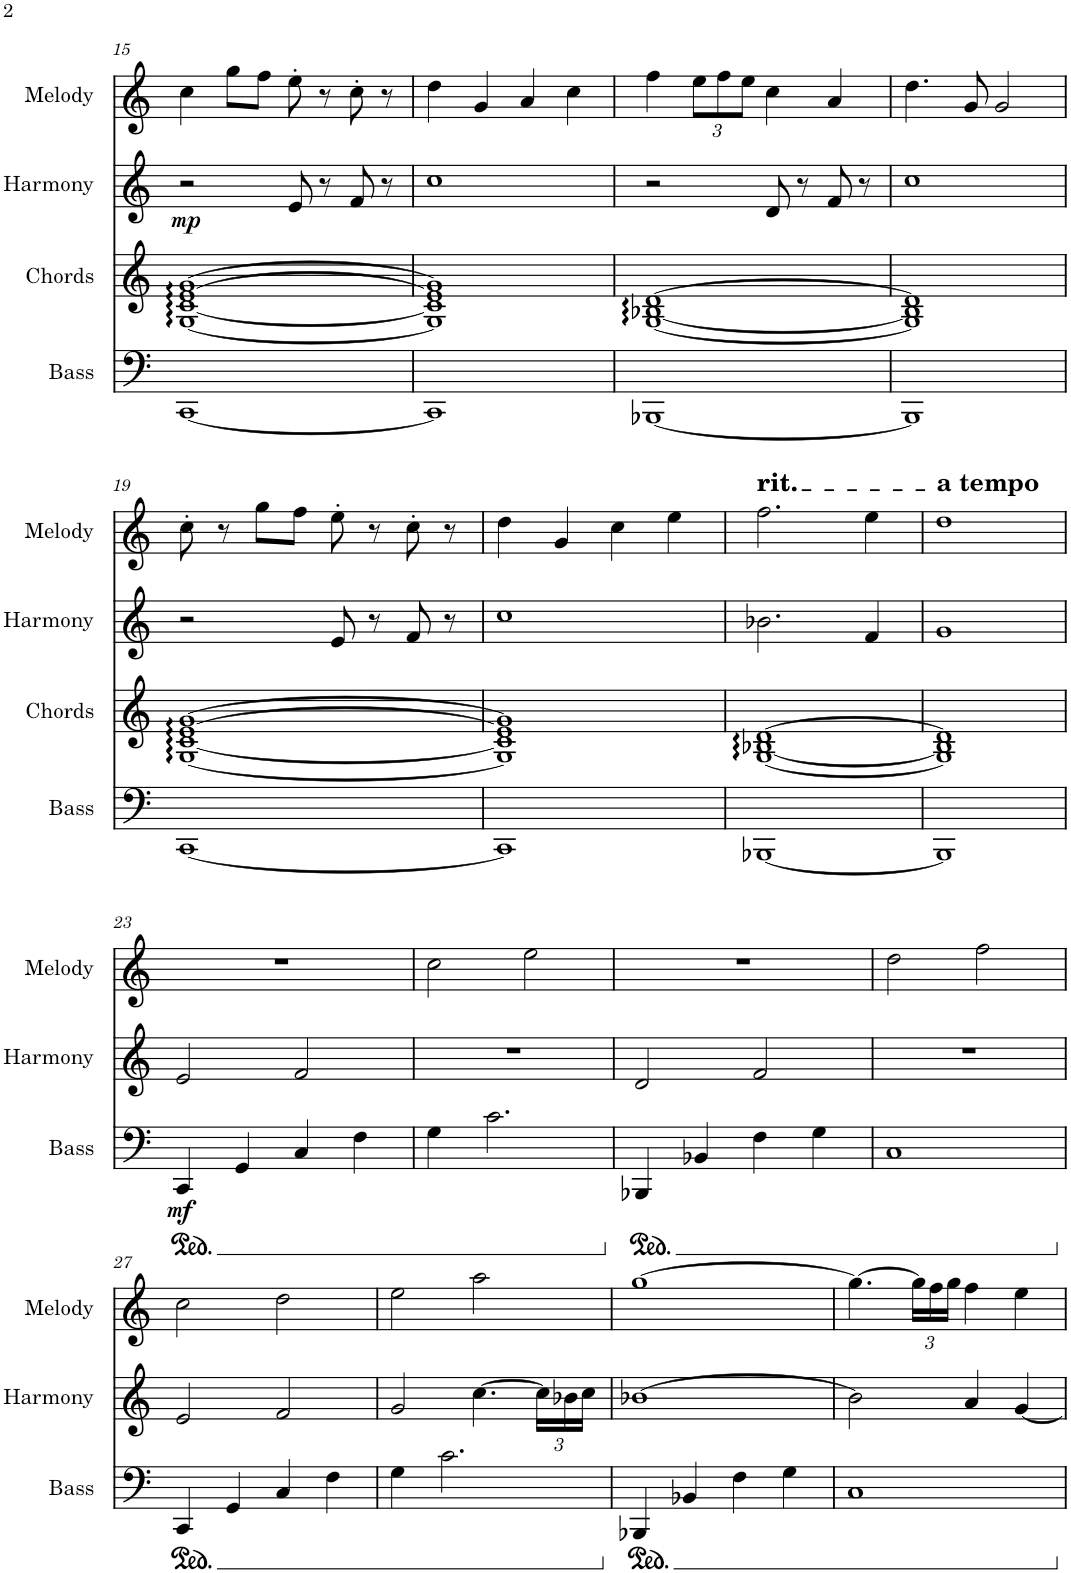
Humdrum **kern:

**kern	**dynam	**kern	**kern	**dynam	**kern
*part4	*part4	*part3	*part2	*part2	*part1
*staff4	*staff4	*staff3	*staff2	*staff2	*staff1
*I"Bass	*	*I"Chords	*I"Harmony	*	*I"Melody
*I'Bass	*	*I'Chords	*I'Harmony	*	*I'Melody
!!LO:PB:g=z
*clefF4	*	*clefG2	*clefG2	*	*clefG2
*k[]	*	*k[]	*k[]	*	*k[]
*M4/4	*	*M4/4	*M4/4	*	*M4/4
=15	=15	=15	=15	=15	=15
!	!	!	!	!LO:DY:b	!
[1CC	.	[1G [1c [1e [1g	2r	mp	4cc\
.	.	.	.	.	8gg\L
.	.	.	.	.	8ff\J
.	.	.	8e/	.	8ee'\
.	.	.	8r	.	8r
.	.	.	8f/	.	8cc'\
.	.	.	8r	.	8r
=16	=16	=16	=16	=16	=16
1CC]	.	1G] 1c] 1e] 1g]	1cc	.	4dd\
.	.	.	.	.	4g/
.	.	.	.	.	4a/
.	.	.	.	.	4cc\
=17	=17	=17	=17	=17	=17
[1BBB-X	.	[1G [1B-X [1d	2r	.	4ff\
*	*	*	*	*	*Xbrackettup
.	.	.	.	.	12ee\L
.	.	.	.	.	12ff\
.	.	.	.	.	12ee\J
.	.	.	8d/	.	4cc\
.	.	.	8r	.	.
.	.	.	8f/	.	4a/
.	.	.	8r	.	.
=18	=18	=18	=18	=18	=18
1BBB-]	.	1G] 1B-] 1d]	1cc	.	4.dd\
.	.	.	.	.	8g/
.	.	.	.	.	2g/
!!LO:LB:g=z
=19	=19	=19	=19	=19	=19
[1CC	.	[1G [1c [1e [1g	2r	.	8cc'\
.	.	.	.	.	8r
.	.	.	.	.	8gg\L
.	.	.	.	.	8ff\J
.	.	.	8e/	.	8ee'\
.	.	.	8r	.	8r
.	.	.	8f/	.	8cc'\
.	.	.	8r	.	8r
=20	=20	=20	=20	=20	=20
1CC]	.	1G] 1c] 1e] 1g]	1cc	.	4dd\
.	.	.	.	.	4g/
.	.	.	.	.	4cc\
.	.	.	.	.	4ee\
=21	=21	=21	=21	=21	=21
!	!	!	!	!	!LO:TX:a:t=rit.
!	!	!	!	!	!LO:TX:a:t=rit.
[1BBB-X	.	[1G [1B-X [1d	2.b-X\	.	2.ff\
.	.	.	4f/	.	4ee\
=22	=22	=22	=22	=22	=22
!	!	!	!	!	!LO:TX:a:B:t=a tempo
1BBB-]	.	1G] 1B-] 1d]	1g	.	1dd
!!LO:LB:g=z
=23	=23	=23	=23	=23	=23
*ped	*	*	*	*	*
!	!LO:DY:b	!	!	!	!
4CC/	mf	1r	2e/	.	1r
4GG/	.	.	.	.	.
4C/	.	.	2f/	.	.
4F\	.	.	.	.	.
=24	=24	=24	=24	=24	=24
4G\	.	1r	1r	.	2cc\
2.c\	.	.	.	.	.
.	.	.	.	.	2ee\
=25	=25	=25	=25	=25	=25
*Xped	*	*	*	*	*
*ped	*	*	*	*	*
4BBB-X/	.	1r	2d/	.	1r
4BB-X/	.	.	.	.	.
4F\	.	.	2f/	.	.
4G\	.	.	.	.	.
=26	=26	=26	=26	=26	=26
1C	.	1r	1r	.	2dd\
.	.	.	.	.	2ff\
!!LO:LB:g=z
=27	=27	=27	=27	=27	=27
*Xped	*	*	*	*	*
*ped	*	*	*	*	*
4CC/	.	1r	2e/	.	2cc\
4GG/	.	.	.	.	.
4C/	.	.	2f/	.	2dd\
4F\	.	.	.	.	.
=28	=28	=28	=28	=28	=28
4G\	.	1r	2g/	.	2ee\
2.c\	.	.	.	.	.
.	.	.	[4.cc\	.	2aa\
*	*	*	*Xbrackettup	*	*
.	.	.	24cc\LL]	.	.
.	.	.	24b-X\	.	.
.	.	.	24cc\JJ	.	.
=29	=29	=29	=29	=29	=29
*Xped	*	*	*	*	*
*ped	*	*	*	*	*
4BBB-X/	.	1r	[1b-X	.	[1gg
4BB-X/	.	.	.	.	.
4F\	.	.	.	.	.
4G\	.	.	.	.	.
=30	=30	=30	=30	=30	=30
1C	.	1r	2b-\]	.	4.gg\_
.	.	.	.	.	24gg\LL]
.	.	.	.	.	24ff\
.	.	.	.	.	24gg\JJ
.	.	.	4a/	.	4ff\
.	.	.	[4g/	.	4ee\
*Xped	*	*	*	*	*
=	=	=	=	=	=
*-	*-	*-	*-	*-	*-
